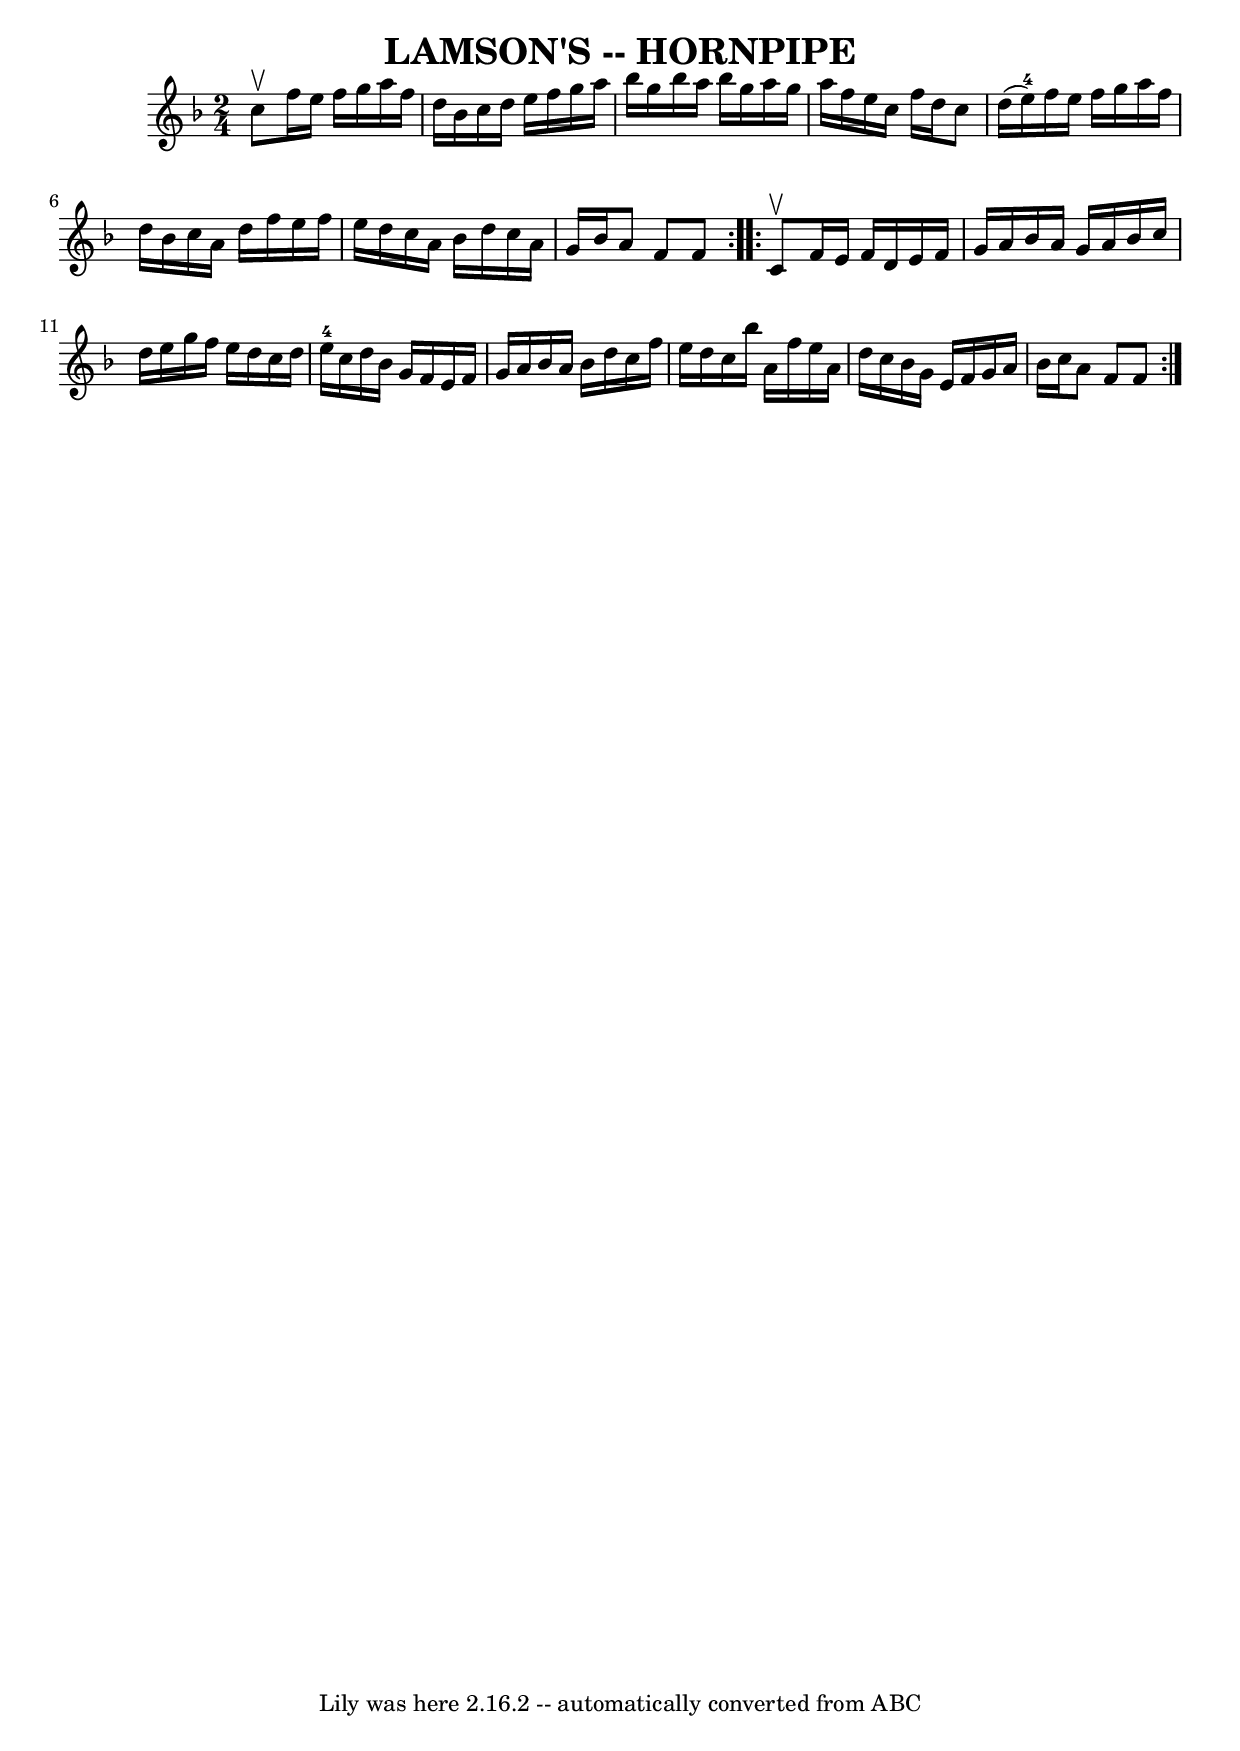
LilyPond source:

\version "2.7.40"
\include "Mammoth.ily"
\header {
	%% book = "Ryan's Mammoth Collection of Fiddle Tunes"
	crossRefNumber = "1"
	footnotes = ""
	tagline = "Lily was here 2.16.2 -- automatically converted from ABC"
	title = "LAMSON'S -- HORNPIPE"
}
voicedefault =  {


\repeat volta 2 {
\time 2/4 \key f \major c''8^\upbow       |
 f''16 e''16 f''16 
 g''16 a''16 f''16 d''16 bes'16    |
 c''16 d''16    
e''16 f''16 g''16 a''16 bes''16 g''16    |
 bes''16    
a''16 bes''16 g''16 a''16 g''16 a''16 f''16    |
   
e''16 c''16 f''16 d''16 c''8 d''16 (e''16-4)   |
  
   |
 f''16 e''16 f''16 g''16 a''16 f''16 d''16    
bes'16    |
 c''16 a'16 d''16 f''16 e''16 f''16 e''16 
 d''16    |
 c''16 a'16 bes'16 d''16 c''16 a'16    
g'16 bes'16    |
 a'8 f'8 f'8    }     \repeat volta 2 { c'8 
^\upbow       |
 f'16 e'16 f'16 d'16 e'16 f'16 g'16   
 a'16    |
 bes'16 a'16 g'16 a'16 bes'16 c''16 d''16  
 e''16    |
 g''16 f''16 e''16 d''16 c''16 d''16    
e''16-4 c''16    |
 d''16 bes'16 g'16 f'16 e'16    
f'16 g'16 a'16    |
     |
 bes'16 a'16 bes'16    
d''16 c''16 f''16 e''16 d''16    |
 c''16 bes''16    
a'16 f''16 e''16 a'16 d''16 c''16    |
 bes'16 g'16   
 e'16 f'16 g'16 a'16 bes'16 c''16    |
 a'8 f'8    
f'8    }   
}

\score{
    <<

	\context Staff="default"
	{
	    \voicedefault 
	}

    >>
	\layout {
	}
	\midi {}
}
